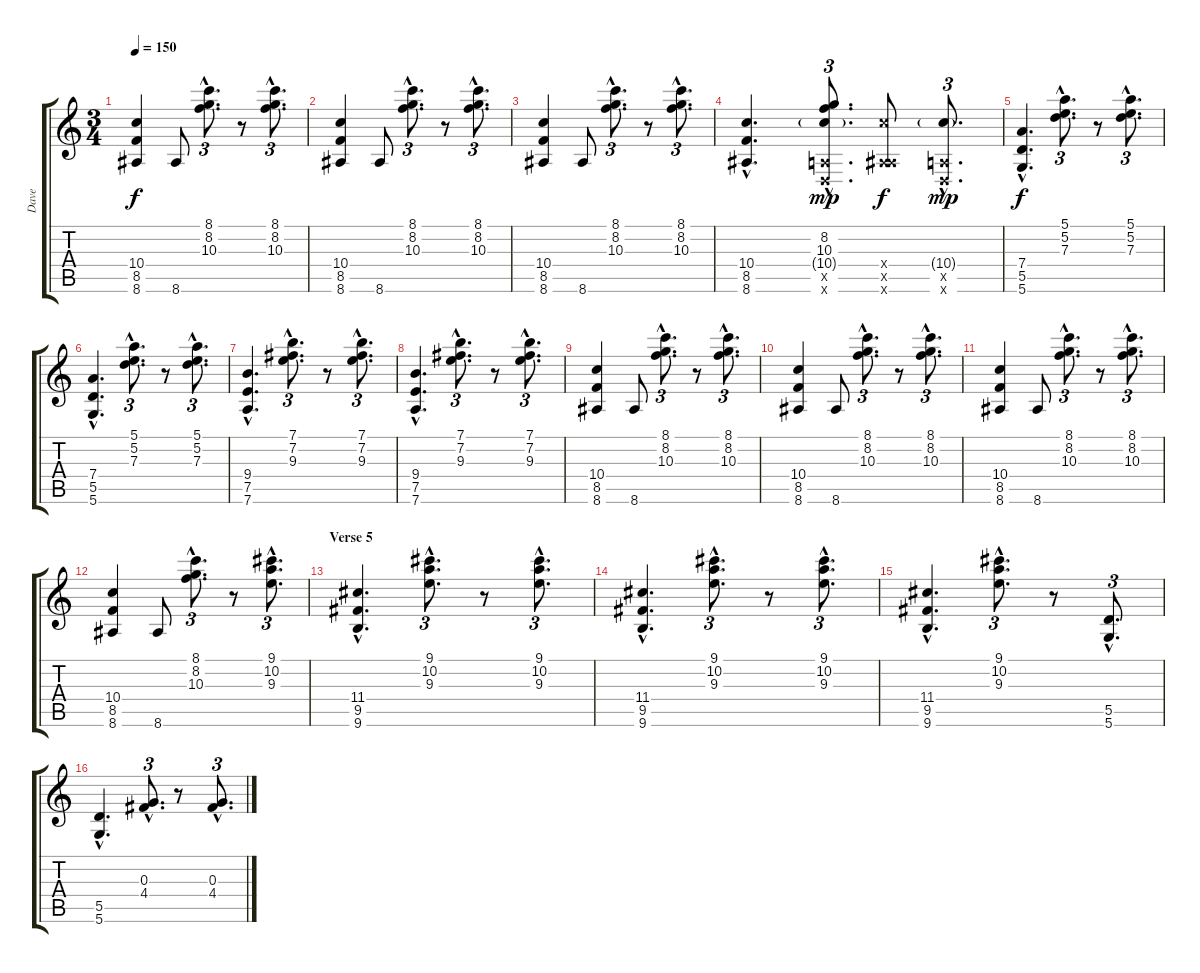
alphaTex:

\track ("Dave" "Dave") {instrument acousticguitarnylon}
\staff {score tabs}
\tuning (E4 B3 G3 D3 A2 D2) {hide}
\ts (3 4)
\tempo 150
\clef g2
\ks c
(10.4 8.5 8.6).4{dy f} 8.6.8 (8.1{hac} 8.2{hac} 10.3{hac}).8{d tu (3 2)} r.8 (8.1{hac} 8.2{hac} 10.3{hac}).8{d tu (3 2)} |
(10.4 8.5 8.6).4 8.6.8 (8.1{hac} 8.2{hac} 10.3{hac}).8{d tu (3 2)} r.8 (8.1{hac} 8.2{hac} 10.3{hac}).8{d tu (3 2)} |
(10.4 8.5 8.6).4 8.6.8 (8.1{hac} 8.2{hac} 10.3{hac}).8{d tu (3 2)} r.8 (8.1{hac} 8.2{hac} 10.3{hac}).8{d tu (3 2)} |
(10.4{hac} 8.5{hac} 8.6{hac}).4{d} (8.2{hac} 10.3{hac} 10.4{g hac} 0.5{hac x} 0.6{hac x}).8{d tu (3 2) dy mp} (10.4{x} 0.5{x} 8.6{x}).8{dy f} (10.4{g hac} 0.5{hac x} 0.6{hac x}).8{d tu (3 2) dy mp} |
(7.4{hac} 5.5{hac} 5.6{hac}).4{d dy f} (5.1{hac} 5.2{hac} 7.3{hac}).8{d tu (3 2)} r.8 (5.1{hac} 5.2{hac} 7.3{hac}).8{d tu (3 2)} |
(7.4{hac} 5.5{hac} 5.6{hac}).4{d} (5.1{hac} 5.2{hac} 7.3{hac}).8{d tu (3 2)} r.8 (5.1{hac} 5.2{hac} 7.3{hac}).8{d tu (3 2)} |
(9.4{hac} 7.5{hac} 7.6{hac}).4{d} (7.1{hac} 7.2{hac} 9.3{hac}).8{d tu (3 2)} r.8 (7.1{hac} 7.2{hac} 9.3{hac}).8{d tu (3 2)} |
(9.4{hac} 7.5{hac} 7.6{hac}).4{d} (7.1{hac} 7.2{hac} 9.3{hac}).8{d tu (3 2)} r.8 (7.1{hac} 7.2{hac} 9.3{hac}).8{d tu (3 2)} |
(10.4 8.5 8.6).4 8.6.8 (8.1{hac} 8.2{hac} 10.3{hac}).8{d tu (3 2)} r.8 (8.1{hac} 8.2{hac} 10.3{hac}).8{d tu (3 2)} |
(10.4 8.5 8.6).4 8.6.8 (8.1{hac} 8.2{hac} 10.3{hac}).8{d tu (3 2)} r.8 (8.1{hac} 8.2{hac} 10.3{hac}).8{d tu (3 2)} |
(10.4 8.5 8.6).4 8.6.8 (8.1{hac} 8.2{hac} 10.3{hac}).8{d tu (3 2)} r.8 (8.1{hac} 8.2{hac} 10.3{hac}).8{d tu (3 2)} |
(10.4 8.5 8.6).4 8.6.8 (8.1{hac} 8.2{hac} 10.3{hac}).8{d tu (3 2)} r.8 (9.1{hac} 10.2{hac} 9.3{hac}).8{d tu (3 2)} |
\section ("" "Verse 5")
(11.4{hac} 9.5{hac} 9.6{hac}).4{d} (9.1{hac} 10.2{hac} 9.3{hac}).8{d tu (3 2)} r.8 (9.1{hac} 10.2{hac} 9.3{hac}).8{d tu (3 2)} |
(11.4{hac} 9.5{hac} 9.6{hac}).4{d} (9.1{hac} 10.2{hac} 9.3{hac}).8{d tu (3 2)} r.8 (9.1{hac} 10.2{hac} 9.3{hac}).8{d tu (3 2)} |
(11.4{hac} 9.5{hac} 9.6{hac}).4{d} (9.1{hac} 10.2{hac} 9.3{hac}).8{d tu (3 2)} r.8 (5.5{hac} 5.6{hac}).8{d tu (3 2)} |
(5.5{hac} 5.6{hac}).4{d} (0.3{hac} 4.4{hac}).8{d tu (3 2)} r.8 (0.3{hac} 4.4{hac}).8{d tu (3 2)}
